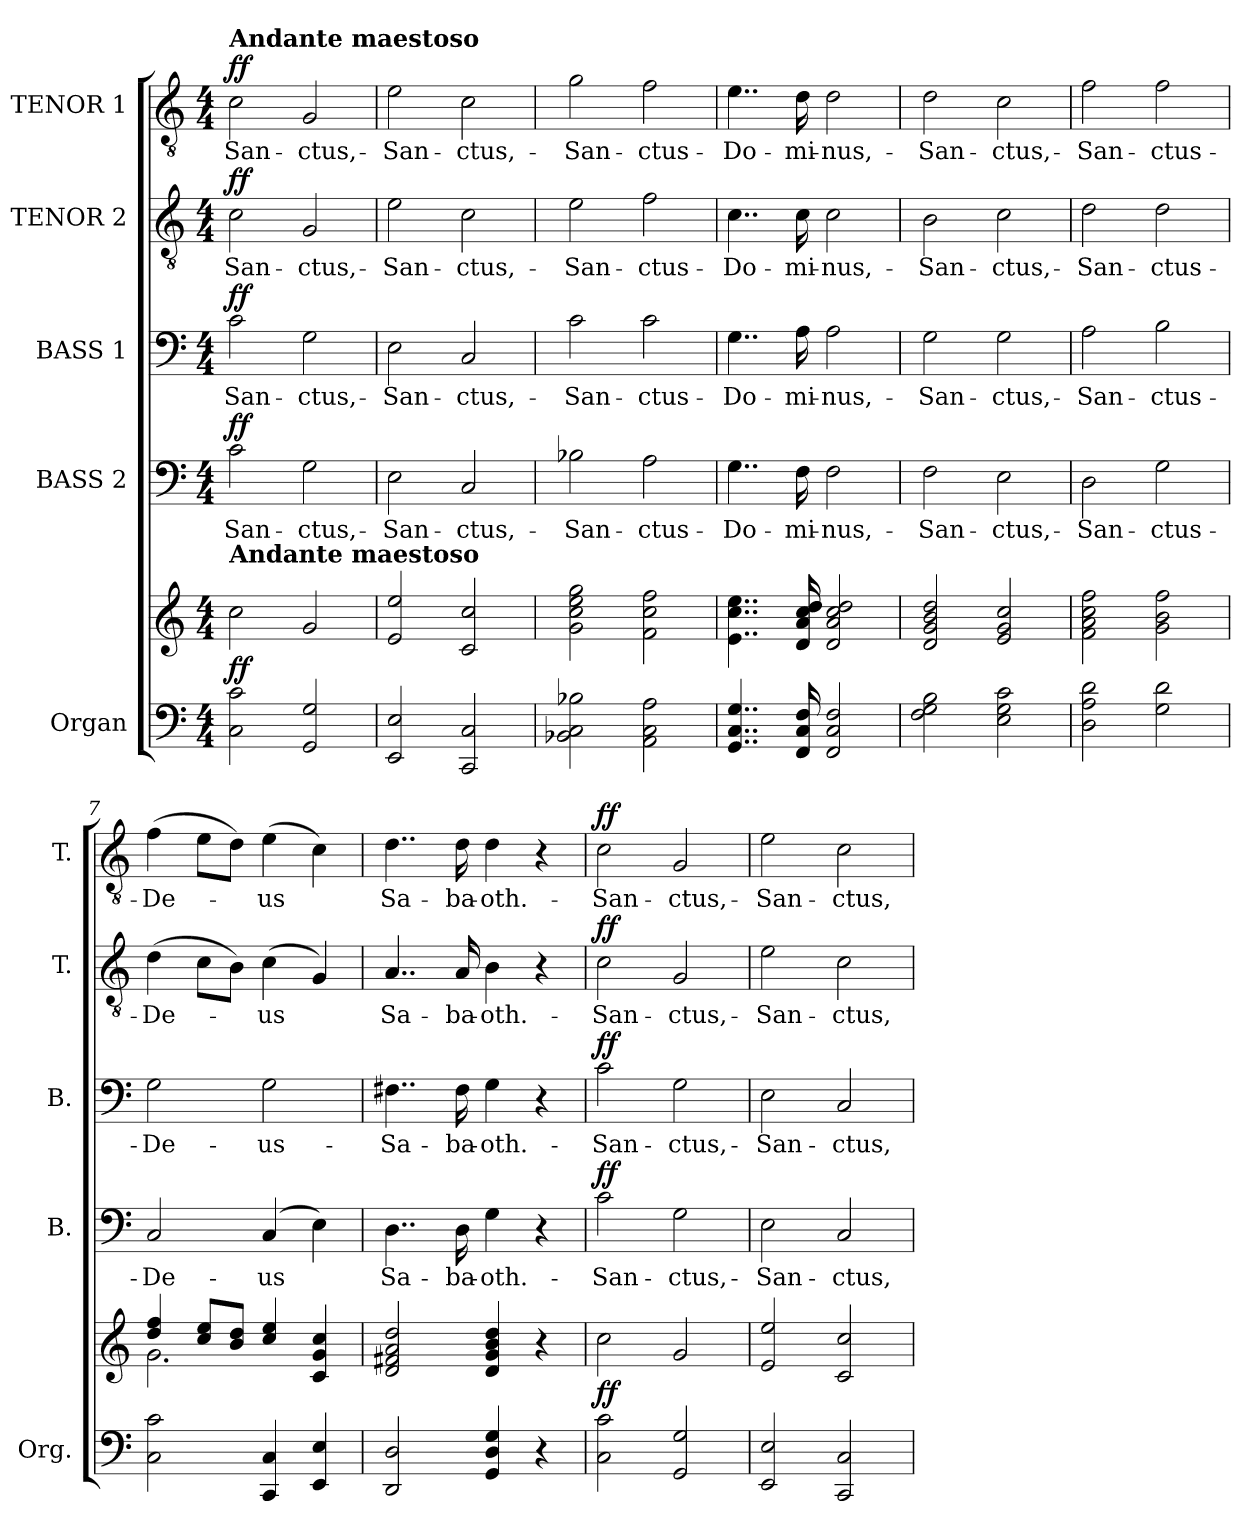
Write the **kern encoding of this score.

**kern	**kern	**dynam	**kern	**text	**dynam	**kern	**text	**dynam	**kern	**text	**dynam	**kern	**text	**dynam
*part5	*part5	*part5	*part4	*part4	*part4	*part3	*part3	*part3	*part2	*part2	*part2	*part1	*part1	*part1
*staff6	*staff5	*staff5/6	*staff4	*staff4	*staff4	*staff3	*staff3	*staff3	*staff2	*staff2	*staff2	*staff1	*staff1	*staff1
*I"Organ	*	*	*I"BASS 2	*	*	*I"BASS 1	*	*	*I"TENOR 2	*	*	*I"TENOR 1	*	*
*I'Org.	*	*	*I'B.	*	*	*I'B.	*	*	*I'T.	*	*	*I'T.	*	*
*clefF4	*clefG2	*	*clefF4	*	*	*clefF4	*	*	*clefGv2	*	*	*clefGv2	*	*
*	*	*	*	*	*	*	*	*	*ITrd7c12	*	*	*ITrd7c12	*	*
*k[]	*k[]	*	*k[]	*	*	*k[]	*	*	*k[]	*	*	*k[]	*	*
*C:	*C:	*	*C:	*	*	*C:	*	*	*C:	*	*	*C:	*	*
*M4/4	*M4/4	*	*M4/4	*	*	*M4/4	*	*	*M4/4	*	*	*M4/4	*	*
*MM80	*MM80	*	*MM80	*	*	*MM80	*	*	*MM80	*	*	*MM80	*	*
=1	=1	=1	=1	=1	=1	=1	=1	=1	=1	=1	=1	=1	=1	=1
!	!	!	!	!	!	!	!	!	!	!	!	!LO:TX:a:B:t=Andante maestoso	!	!
!	!LO:TX:a:B:t=Andante maestoso	!	!	!	!	!	!	!	!	!	!	!	!	!
!	!	!LO:DY:a=2	!	!LO:LY:b	!LO:DY:a	!	!LO:LY:b	!LO:DY:a	!	!LO:LY:b	!LO:DY:a	!	!LO:LY:b	!LO:DY:a
2C\ 2c\	2cc\	ff	2c\	San-	ff	2c\	San-	ff	2C\	San-	ff	2C\	San-	ff
!	!	!	!	!LO:LY:b	!	!	!LO:LY:b	!	!	!LO:LY:b	!	!	!LO:LY:b	!
2GG/ 2G/	2g/	.	2G\	-ctus,-	.	2G\	-ctus,-	.	2GG/	-ctus,-	.	2GG/	-ctus,-	.
=2	=2	=2	=2	=2	=2	=2	=2	=2	=2	=2	=2	=2	=2	=2
!	!	!	!	!LO:LY:b	!	!	!LO:LY:b	!	!	!LO:LY:b	!	!	!LO:LY:b	!
2EE/ 2E/	2e/ 2ee/	.	2E\	-San-	.	2E\	-San-	.	2E\	-San-	.	2E\	-San-	.
!	!	!	!	!LO:LY:b	!	!	!LO:LY:b	!	!	!LO:LY:b	!	!	!LO:LY:b	!
2CC/ 2C/	2c/ 2cc/	.	2C/	-ctus,-	.	2C/	-ctus,-	.	2C\	-ctus,-	.	2C\	-ctus,-	.
=3	=3	=3	=3	=3	=3	=3	=3	=3	=3	=3	=3	=3	=3	=3
!	!	!	!	!LO:LY:b	!	!	!LO:LY:b	!	!	!LO:LY:b	!	!	!LO:LY:b	!
2BB-X\ 2C\ 2B-X\	2g\ 2cc\ 2ee\ 2gg\	.	2B-X\	-San-	.	2c\	-San-	.	2E\	-San-	.	2G\	-San-	.
!	!	!	!	!LO:LY:b	!	!	!LO:LY:b	!	!	!LO:LY:b	!	!	!LO:LY:b	!
2AA\ 2C\ 2A\	2f\ 2cc\ 2ff\	.	2A\	-ctus-	.	2c\	-ctus-	.	2F\	-ctus-	.	2F\	-ctus-	.
=4	=4	=4	=4	=4	=4	=4	=4	=4	=4	=4	=4	=4	=4	=4
!	!	!	!	!LO:LY:b	!	!	!LO:LY:b	!	!	!LO:LY:b	!	!	!LO:LY:b	!
4..GG/ 4..C/ 4..G/	4..e\ 4..cc\ 4..ee\	.	4..G\	-Do-	.	4..G\	-Do-	.	4..C\	-Do-	.	4..E\	-Do-	.
!	!	!	!	!LO:LY:b	!	!	!LO:LY:b	!	!	!LO:LY:b	!	!	!LO:LY:b	!
16FF/ 16C/ 16F/	16d/ 16a/ 16cc/ 16dd/	.	16F\	-mi-	.	16A\	-mi-	.	16C\	-mi-	.	16D\	-mi-	.
!	!	!	!	!LO:LY:b	!	!	!LO:LY:b	!	!	!LO:LY:b	!	!	!LO:LY:b	!
2FF/ 2C/ 2F/	2d/ 2a/ 2cc/ 2dd/	.	2F\	-nus,-	.	2A\	-nus,-	.	2C\	-nus,-	.	2D\	-nus,-	.
=5	=5	=5	=5	=5	=5	=5	=5	=5	=5	=5	=5	=5	=5	=5
!	!	!	!	!LO:LY:b	!	!	!LO:LY:b	!	!	!LO:LY:b	!	!	!LO:LY:b	!
2F\ 2G\ 2B\	2d/ 2g/ 2b/ 2dd/	.	2F\	-San-	.	2G\	-San-	.	2BB\	-San-	.	2D\	-San-	.
!	!	!	!	!LO:LY:b	!	!	!LO:LY:b	!	!	!LO:LY:b	!	!	!LO:LY:b	!
2E\ 2G\ 2c\	2e/ 2g/ 2cc/	.	2E\	-ctus,-	.	2G\	-ctus,-	.	2C\	-ctus,-	.	2C\	-ctus,-	.
=6	=6	=6	=6	=6	=6	=6	=6	=6	=6	=6	=6	=6	=6	=6
!	!	!	!	!LO:LY:b	!	!	!LO:LY:b	!	!	!LO:LY:b	!	!	!LO:LY:b	!
2D\ 2A\ 2d\	2f\ 2a\ 2cc\ 2ff\	.	2D\	-San-	.	2A\	-San-	.	2D\	-San-	.	2F\	-San-	.
!	!	!	!	!LO:LY:b	!	!	!LO:LY:b	!	!	!LO:LY:b	!	!	!LO:LY:b	!
2G\ 2d\	2g\ 2b\ 2ff\	.	2G\	-ctus-	.	2B\	-ctus-	.	2D\	-ctus-	.	2F\	-ctus-	.
=7	=7	=7	=7	=7	=7	=7	=7	=7	=7	=7	=7	=7	=7	=7
*	*^	*	*	*	*	*	*	*	*	*	*	*	*	*
!	!	!	!	!	!LO:LY:b	!	!	!LO:LY:b	!	!	!LO:LY:b	!	!	!LO:LY:b	!
2C\ 2c\	4dd/ 4ff/	2.g\	.	2C/	-De-	.	2G\	-De-	.	(>4D\	-De-	.	(>4F\	-De-	.
.	8cc/ 8ee/L	.	.	.	.	.	.	.	.	8C\L	.	.	8E\L	.	.
.	8b/ 8dd/J	.	.	.	.	.	.	.	.	8BB\J)	.	.	8D\J)	.	.
!	!	!	!	!	!LO:LY:b	!	!	!LO:LY:b	!	!	!LO:LY:b	!	!	!LO:LY:b	!
4CC/ 4C/	4cc/ 4ee/	.	.	(4C/	-us	.	2G\	-us-	.	(>4C\	-us	.	(>4E\	-us	.
4EE/ 4E/	4c/ 4g/ 4cc/	4ryy	.	4E\)	.	.	.	.	.	4GG/)	.	.	4C\)	.	.
=8	=8	=8	=8	=8	=8	=8	=8	=8	=8	=8	=8	=8	=8	=8	=8
!	!	!	!	!	!LO:LY:b	!	!	!LO:LY:b	!	!	!LO:LY:b	!	!	!LO:LY:b	!
*	*v	*v	*	*	*	*	*	*	*	*	*	*	*	*	*
2DD/ 2D/	2d/ 2f#X/ 2a/ 2dd/	.	4..D\	Sa-	.	4..F#X\	-Sa-	.	4..AA/	Sa-	.	4..D\	Sa-	.
!	!	!	!	!LO:LY:b	!	!	!LO:LY:b	!	!	!LO:LY:b	!	!	!LO:LY:b	!
.	.	.	16D\	-ba-	.	16F#\	-ba-	.	16AA/	-ba-	.	16D\	-ba-	.
!	!	!	!	!LO:LY:b	!	!	!LO:LY:b	!	!	!LO:LY:b	!	!	!LO:LY:b	!
4GG/ 4D/ 4G/	4d/ 4g/ 4b/ 4dd/	.	4G\	-oth.-	.	4G\	-oth.-	.	4BB\	-oth.-	.	4D\	-oth.-	.
4r	4r	.	4r	.	.	4r	.	.	4r	.	.	4r	.	.
=9	=9	=9	=9	=9	=9	=9	=9	=9	=9	=9	=9	=9	=9	=9
!	!	!LO:DY:b	!	!LO:LY:b	!LO:DY:a	!	!LO:LY:b	!LO:DY:a	!	!LO:LY:b	!LO:DY:a	!	!LO:LY:b	!LO:DY:a
2C\ 2c\	2cc\	ff	2c\	-San-	ff	2c\	-San-	ff	2C\	-San-	ff	2C\	-San-	ff
!	!	!	!	!LO:LY:b	!	!	!LO:LY:b	!	!	!LO:LY:b	!	!	!LO:LY:b	!
2GG/ 2G/	2g/	.	2G\	-ctus,-	.	2G\	-ctus,-	.	2GG/	-ctus,-	.	2GG/	-ctus,-	.
!!LO:LB:g=z
=10	=10	=10	=10	=10	=10	=10	=10	=10	=10	=10	=10	=10	=10	=10
!	!	!	!	!LO:LY:b	!	!	!LO:LY:b	!	!	!LO:LY:b	!	!	!LO:LY:b	!
2EE/ 2E/	2e/ 2ee/	.	2E\	-San-	.	2E\	-San-	.	2E\	-San-	.	2E\	-San-	.
!	!	!	!	!LO:LY:b	!	!	!LO:LY:b	!	!	!LO:LY:b	!	!	!LO:LY:b	!
2CC/ 2C/	2c/ 2cc/	.	2C/	-ctus,-	.	2C/	-ctus,-	.	2C\	-ctus,-	.	2C\	-ctus,-	.
=	=	=	=	=	=	=	=	=	=	=	=	=	=	=
*-	*-	*-	*-	*-	*-	*-	*-	*-	*-	*-	*-	*-	*-	*-
